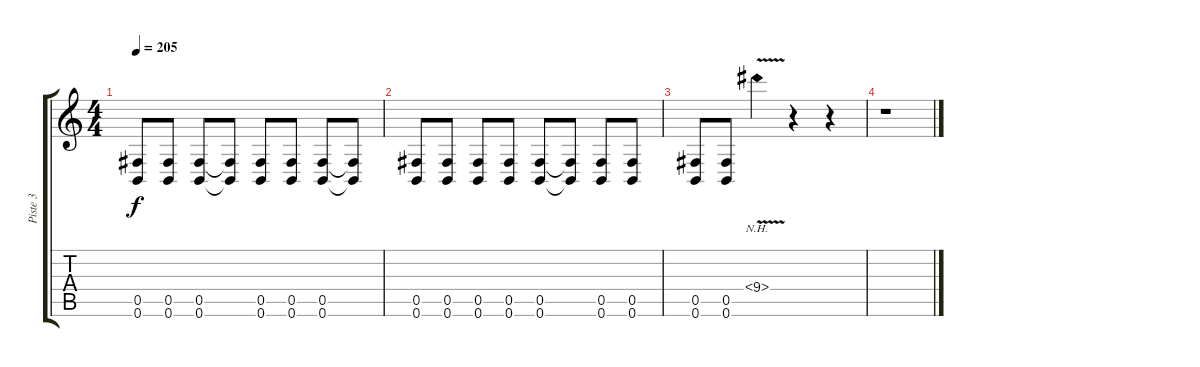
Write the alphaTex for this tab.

\track ("Piste 3" "Piste 3") {instrument distortionguitar}
\staff {score tabs}
\tuning (Db4 Ab3 E3 B2 Gb2 B1) {hide}
\ts (4 4)
\tempo 205
\clef g2
\ks c
(0.5 0.6).8{dy f} (0.5 0.6).8 (0.5 0.6).8 (0.5{t} 0.6{t}).8 (0.5 0.6).8 (0.5 0.6).8 (0.5 0.6).8 (0.5{t} 0.6{t}).8 |
(0.5 0.6).8 (0.5 0.6).8 (0.5 0.6).8 (0.5 0.6).8 (0.5 0.6).8 (0.5{t} 0.6{t}).8 (0.5 0.6).8 (0.5 0.6).8 |
(0.5 0.6).8 (0.5 0.6).8 9.4{nh v}.4 r.4 r.4 |
r.1
